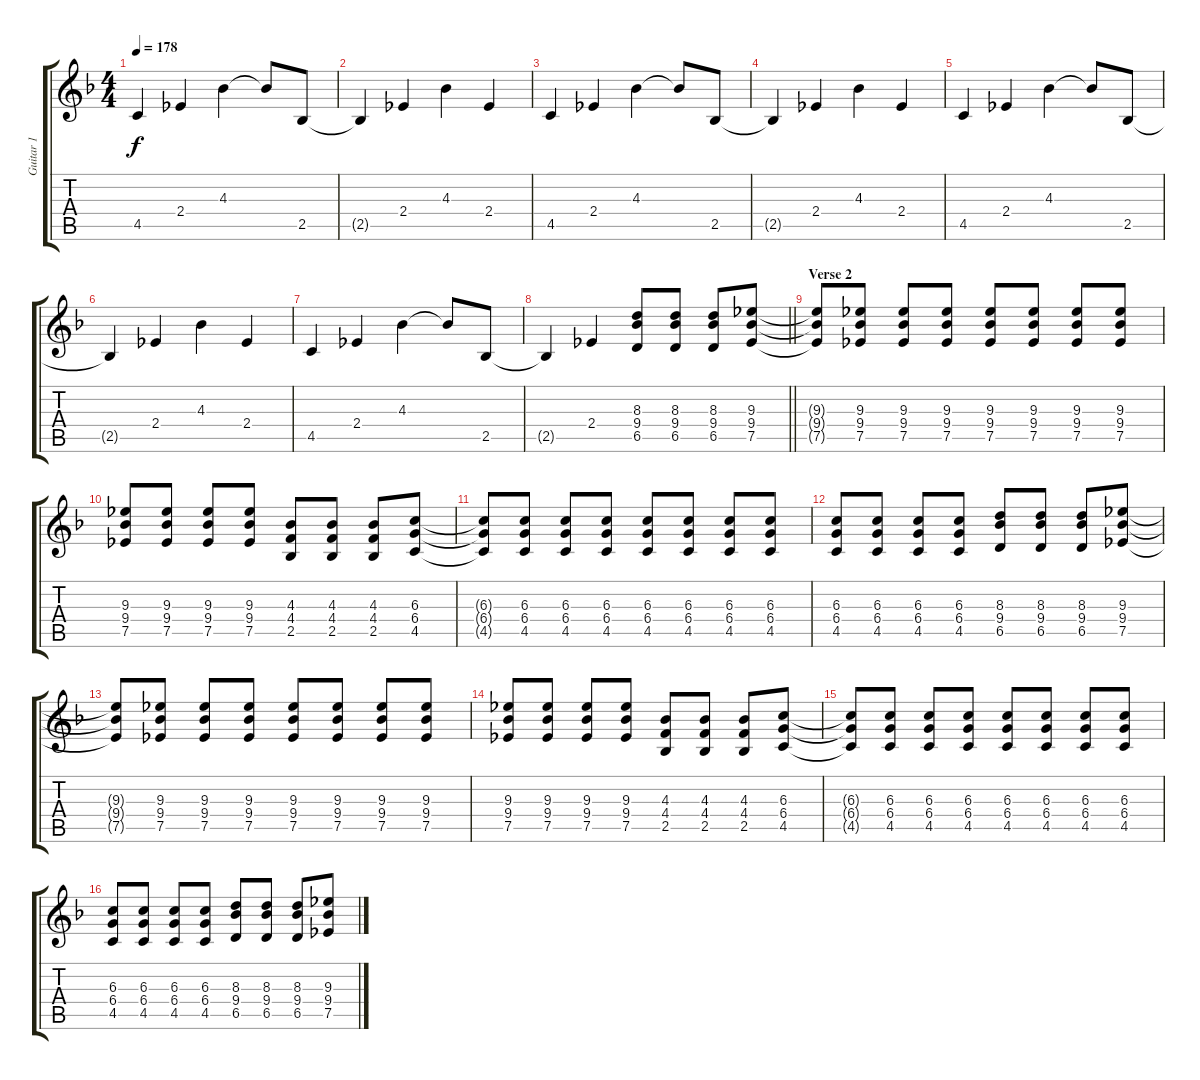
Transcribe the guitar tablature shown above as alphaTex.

\track ("Guitar 1" "Guitar 1") {instrument electricguitarclean}
\staff {score tabs}
\tuning (Eb4 Bb3 Gb3 Db3 Ab2 Eb2) {hide}
\ts (4 4)
\tempo 178
\clef g2
\ks f
4.5.4{dy f instrument electricguitarclean} 2.4.4 4.3.4 4.3{t}.8 2.5.8 |
2.5{t}.4 2.4.4 4.3.4 2.4.4 |
4.5.4 2.4.4 4.3.4 4.3{t}.8 2.5.8 |
2.5{t}.4 2.4.4 4.3.4 2.4.4 |
4.5.4 2.4.4 4.3.4 4.3{t}.8 2.5.8 |
2.5{t}.4 2.4.4 4.3.4 2.4.4 |
4.5.4 2.4.4 4.3.4 4.3{t}.8 2.5.8 |
\barLineRight lightlight
2.5{t}.4 2.4.4 (8.3 9.4 6.5).8{instrument distortionguitar} (8.3 9.4 6.5).8 (8.3 9.4 6.5).8 (9.3 9.4 7.5).8 |
\section ("" "Verse 2")
(9.3{t} 9.4{t} 7.5{t}).8 (9.3 9.4 7.5).8 (9.3 9.4 7.5).8 (9.3 9.4 7.5).8 (9.3 9.4 7.5).8 (9.3 9.4 7.5).8 (9.3 9.4 7.5).8 (9.3 9.4 7.5).8 |
(9.3 9.4 7.5).8 (9.3 9.4 7.5).8 (9.3 9.4 7.5).8 (9.3 9.4 7.5).8 (4.3 4.4 2.5).8 (4.3 4.4 2.5).8 (4.3 4.4 2.5).8 (6.3 6.4 4.5).8 |
(6.3{t} 6.4{t} 4.5{t}).8 (6.3 6.4 4.5).8 (6.3 6.4 4.5).8 (6.3 6.4 4.5).8 (6.3 6.4 4.5).8 (6.3 6.4 4.5).8 (6.3 6.4 4.5).8 (6.3 6.4 4.5).8 |
(6.3 6.4 4.5).8 (6.3 6.4 4.5).8 (6.3 6.4 4.5).8 (6.3 6.4 4.5).8 (8.3 9.4 6.5).8 (8.3 9.4 6.5).8 (8.3 9.4 6.5).8 (9.3 9.4 7.5).8 |
(9.3{t} 9.4{t} 7.5{t}).8 (9.3 9.4 7.5).8 (9.3 9.4 7.5).8 (9.3 9.4 7.5).8 (9.3 9.4 7.5).8 (9.3 9.4 7.5).8 (9.3 9.4 7.5).8 (9.3 9.4 7.5).8 |
(9.3 9.4 7.5).8 (9.3 9.4 7.5).8 (9.3 9.4 7.5).8 (9.3 9.4 7.5).8 (4.3 4.4 2.5).8 (4.3 4.4 2.5).8 (4.3 4.4 2.5).8 (6.3 6.4 4.5).8 |
(6.3{t} 6.4{t} 4.5{t}).8 (6.3 6.4 4.5).8 (6.3 6.4 4.5).8 (6.3 6.4 4.5).8 (6.3 6.4 4.5).8 (6.3 6.4 4.5).8 (6.3 6.4 4.5).8 (6.3 6.4 4.5).8 |
(6.3 6.4 4.5).8 (6.3 6.4 4.5).8 (6.3 6.4 4.5).8 (6.3 6.4 4.5).8 (8.3 9.4 6.5).8 (8.3 9.4 6.5).8 (8.3 9.4 6.5).8 (9.3 9.4 7.5).8
